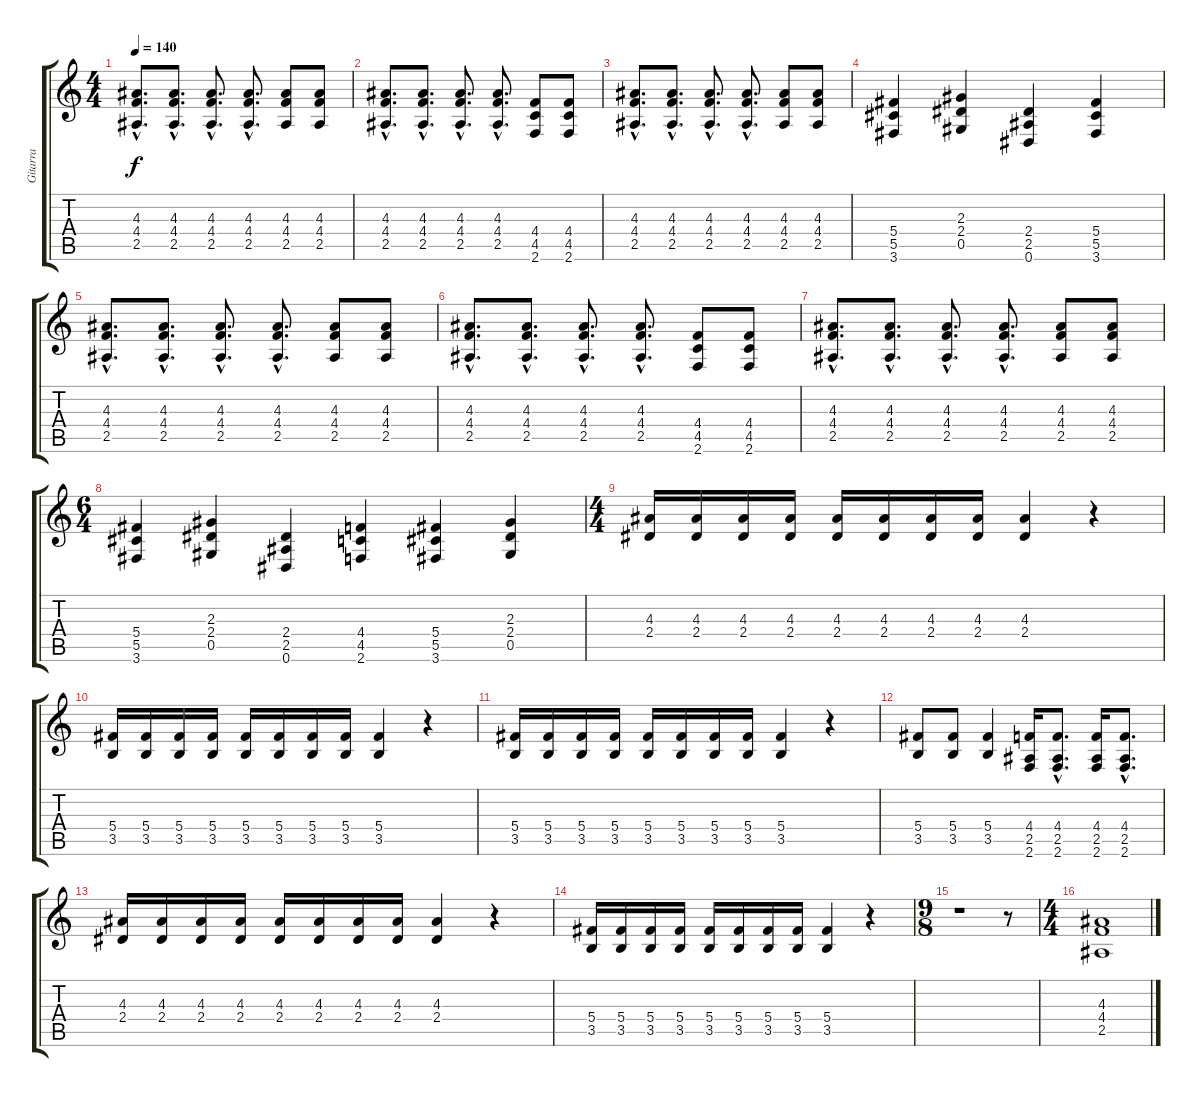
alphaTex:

\track ("Gitarra" "Gitarra") {instrument distortionguitar}
\staff {score tabs}
\tuning (Eb4 Bb3 Gb3 Db3 Ab2 Eb2) {hide}
\ts (4 4)
\tempo 140
\clef g2
\ks c
(4.3{hac} 4.4{hac} 2.5{hac}).8{d dy f} (4.3{hac} 4.4{hac} 2.5{hac}).8{d} (4.3{hac} 4.4{hac} 2.5{hac}).8{d} (4.3{hac} 4.4{hac} 2.5{hac}).8{d} (4.3 4.4 2.5).8 (4.3 4.4 2.5).8 |
(4.3{hac} 4.4{hac} 2.5{hac}).8{d} (4.3{hac} 4.4{hac} 2.5{hac}).8{d} (4.3{hac} 4.4{hac} 2.5{hac}).8{d} (4.3{hac} 4.4{hac} 2.5{hac}).8{d} (4.4 4.5 2.6).8 (4.4 4.5 2.6).8 |
(4.3{hac} 4.4{hac} 2.5{hac}).8{d} (4.3{hac} 4.4{hac} 2.5{hac}).8{d} (4.3{hac} 4.4{hac} 2.5{hac}).8{d} (4.3{hac} 4.4{hac} 2.5{hac}).8{d} (4.3 4.4 2.5).8 (4.3 4.4 2.5).8 |
(5.4 5.5 3.6).4 (2.3 2.4 0.5).4 (2.4 2.5 0.6).4 (5.4 5.5 3.6).4 |
(4.3{hac} 4.4{hac} 2.5{hac}).8{d} (4.3{hac} 4.4{hac} 2.5{hac}).8{d} (4.3{hac} 4.4{hac} 2.5{hac}).8{d} (4.3{hac} 4.4{hac} 2.5{hac}).8{d} (4.3 4.4 2.5).8 (4.3 4.4 2.5).8 |
(4.3{hac} 4.4{hac} 2.5{hac}).8{d} (4.3{hac} 4.4{hac} 2.5{hac}).8{d} (4.3{hac} 4.4{hac} 2.5{hac}).8{d} (4.3{hac} 4.4{hac} 2.5{hac}).8{d} (4.4 4.5 2.6).8 (4.4 4.5 2.6).8 |
(4.3{hac} 4.4{hac} 2.5{hac}).8{d} (4.3{hac} 4.4{hac} 2.5{hac}).8{d} (4.3{hac} 4.4{hac} 2.5{hac}).8{d} (4.3{hac} 4.4{hac} 2.5{hac}).8{d} (4.3 4.4 2.5).8 (4.3 4.4 2.5).8 |
\ts (6 4)
(5.4 5.5 3.6).4 (2.3 2.4 0.5).4 (2.4 2.5 0.6).4 (4.4 4.5 2.6).4 (5.4 5.5 3.6).4 (2.3 2.4 0.5).4 |
\ts (4 4)
(4.3 2.4).16 (4.3 2.4).16 (4.3 2.4).16 (4.3 2.4).16 (4.3 2.4).16 (4.3 2.4).16 (4.3 2.4).16 (4.3 2.4).16 (4.3 2.4).4 r.4 |
(5.4 3.5).16 (5.4 3.5).16 (5.4 3.5).16 (5.4 3.5).16 (5.4 3.5).16 (5.4 3.5).16 (5.4 3.5).16 (5.4 3.5).16 (5.4 3.5).4 r.4 |
(5.4 3.5).16 (5.4 3.5).16 (5.4 3.5).16 (5.4 3.5).16 (5.4 3.5).16 (5.4 3.5).16 (5.4 3.5).16 (5.4 3.5).16 (5.4 3.5).4 r.4 |
(5.4 3.5).8 (5.4 3.5).8 (5.4 3.5).4 (4.4 2.5 2.6).16 (4.4{hac} 2.5{hac} 2.6{hac}).8{d} (4.4 2.5 2.6).16 (4.4{hac} 2.5{hac} 2.6{hac}).8{d} |
(4.3 2.4).16 (4.3 2.4).16 (4.3 2.4).16 (4.3 2.4).16 (4.3 2.4).16 (4.3 2.4).16 (4.3 2.4).16 (4.3 2.4).16 (4.3 2.4).4 r.4 |
(5.4 3.5).16 (5.4 3.5).16 (5.4 3.5).16 (5.4 3.5).16 (5.4 3.5).16 (5.4 3.5).16 (5.4 3.5).16 (5.4 3.5).16 (5.4 3.5).4 r.4 |
\ts (9 8)
r.1 r.8 |
\ts (4 4)
(4.3 4.4 2.5).1
